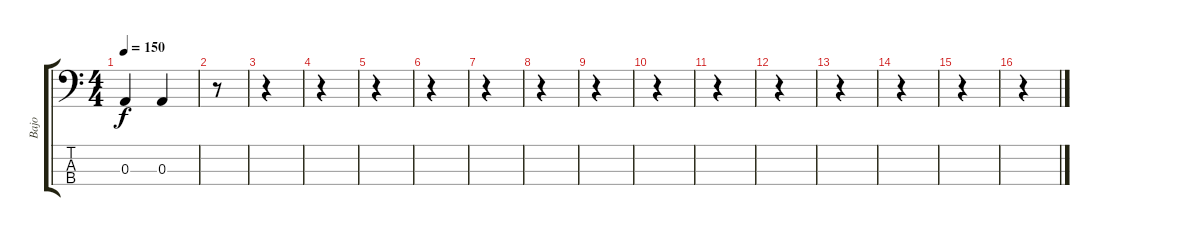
\track ("Bajo" "Bajo") {instrument electricbassfinger}
\staff {score tabs}
\tuning (G2 D2 A1 E1) {hide}
\ts (4 4)
\tempo 150
\clef f4
\ks c
0.3.4{dy f} 0.3.4 |
r.8 |
r.4 |
r.4 |
r.4 |
r.4 |
r.4 |
r.4 |
r.4 |
r.4 |
r.4 |
r.4 |
r.4 |
r.4 |
r.4 |
r.4
